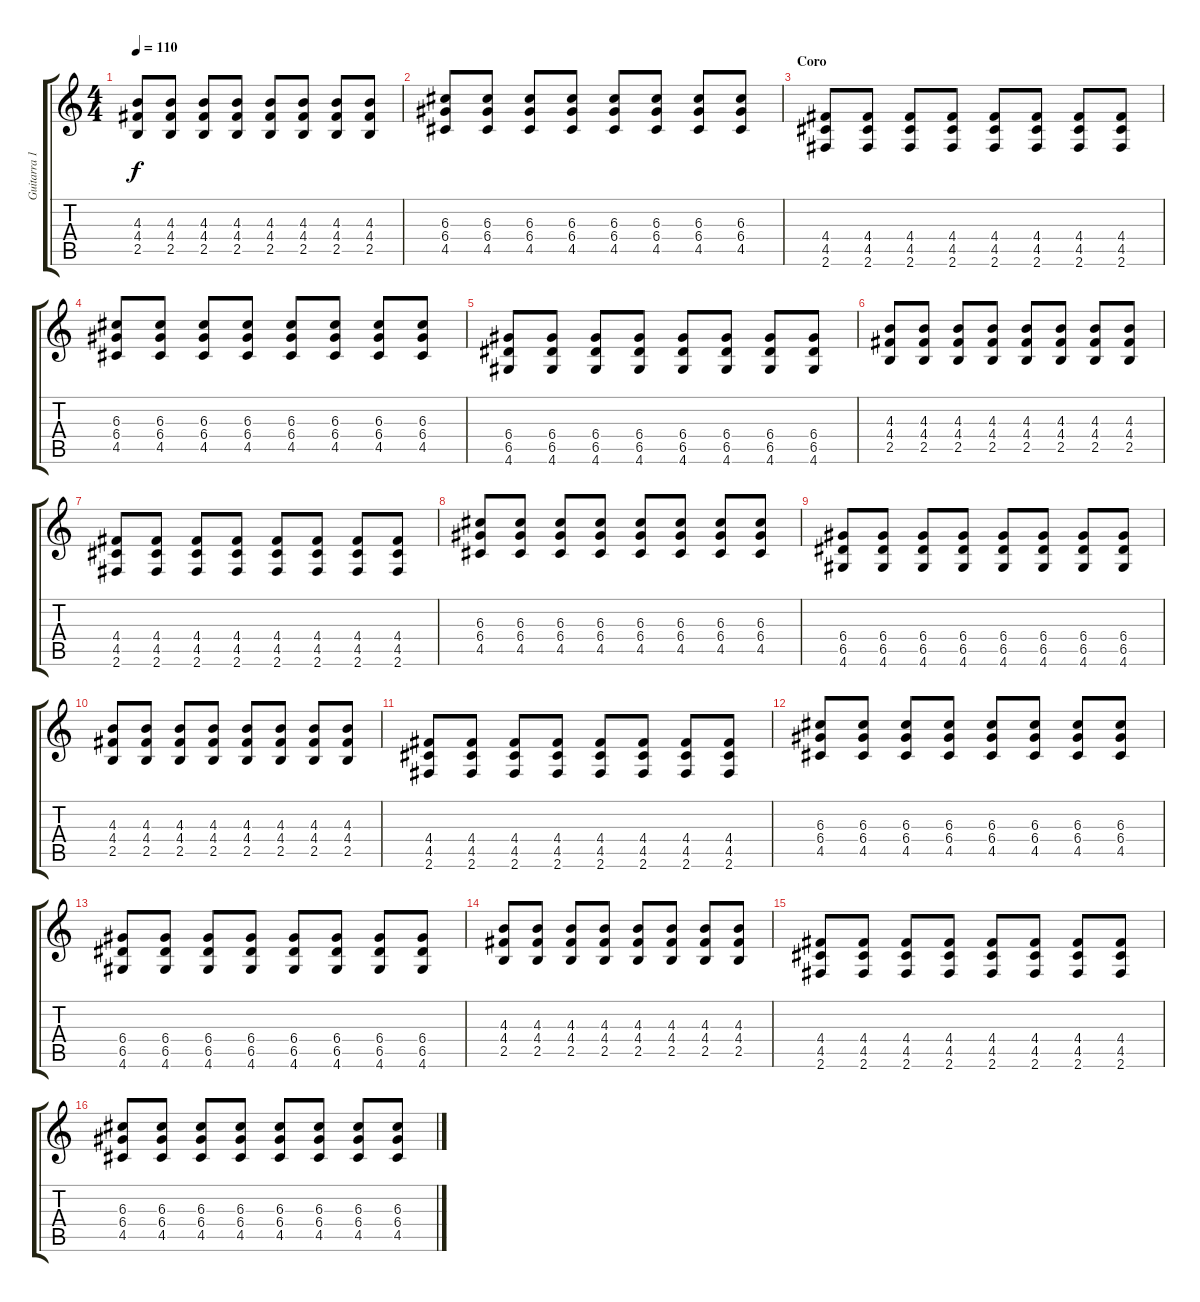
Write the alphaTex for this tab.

\track ("Guitarra 1" "Guitarra 1") {instrument electricguitarclean}
\staff {score tabs}
\tuning (E4 B3 G3 D3 A2 E2) {hide}
\ts (4 4)
\tempo 110
\clef g2
\ks c
(4.3 4.4 2.5).8{dy f volume 4} (4.3 4.4 2.5).8 (4.3 4.4 2.5).8 (4.3 4.4 2.5).8 (4.3 4.4 2.5).8 (4.3 4.4 2.5).8 (4.3 4.4 2.5).8 (4.3 4.4 2.5).8 |
(6.3 6.4 4.5).8 (6.3 6.4 4.5).8 (6.3 6.4 4.5).8 (6.3 6.4 4.5).8 (6.3 6.4 4.5).8 (6.3 6.4 4.5).8 (6.3 6.4 4.5).8 (6.3 6.4 4.5).8 |
\section ("" "Coro")
(4.4 4.5 2.6).8{volume 13} (4.4 4.5 2.6).8 (4.4 4.5 2.6).8 (4.4 4.5 2.6).8 (4.4 4.5 2.6).8 (4.4 4.5 2.6).8 (4.4 4.5 2.6).8 (4.4 4.5 2.6).8 |
(6.3 6.4 4.5).8 (6.3 6.4 4.5).8 (6.3 6.4 4.5).8 (6.3 6.4 4.5).8 (6.3 6.4 4.5).8 (6.3 6.4 4.5).8 (6.3 6.4 4.5).8 (6.3 6.4 4.5).8 |
(6.4 6.5 4.6).8 (6.4 6.5 4.6).8 (6.4 6.5 4.6).8 (6.4 6.5 4.6).8 (6.4 6.5 4.6).8 (6.4 6.5 4.6).8 (6.4 6.5 4.6).8 (6.4 6.5 4.6).8 |
(4.3 4.4 2.5).8 (4.3 4.4 2.5).8 (4.3 4.4 2.5).8 (4.3 4.4 2.5).8 (4.3 4.4 2.5).8 (4.3 4.4 2.5).8 (4.3 4.4 2.5).8 (4.3 4.4 2.5).8 |
(4.4 4.5 2.6).8 (4.4 4.5 2.6).8 (4.4 4.5 2.6).8 (4.4 4.5 2.6).8 (4.4 4.5 2.6).8 (4.4 4.5 2.6).8 (4.4 4.5 2.6).8 (4.4 4.5 2.6).8 |
(6.3 6.4 4.5).8 (6.3 6.4 4.5).8 (6.3 6.4 4.5).8 (6.3 6.4 4.5).8 (6.3 6.4 4.5).8 (6.3 6.4 4.5).8 (6.3 6.4 4.5).8 (6.3 6.4 4.5).8 |
(6.4 6.5 4.6).8 (6.4 6.5 4.6).8 (6.4 6.5 4.6).8 (6.4 6.5 4.6).8 (6.4 6.5 4.6).8 (6.4 6.5 4.6).8 (6.4 6.5 4.6).8 (6.4 6.5 4.6).8 |
(4.3 4.4 2.5).8 (4.3 4.4 2.5).8 (4.3 4.4 2.5).8 (4.3 4.4 2.5).8 (4.3 4.4 2.5).8 (4.3 4.4 2.5).8 (4.3 4.4 2.5).8 (4.3 4.4 2.5).8 |
(4.4 4.5 2.6).8 (4.4 4.5 2.6).8 (4.4 4.5 2.6).8 (4.4 4.5 2.6).8 (4.4 4.5 2.6).8 (4.4 4.5 2.6).8 (4.4 4.5 2.6).8 (4.4 4.5 2.6).8 |
(6.3 6.4 4.5).8 (6.3 6.4 4.5).8 (6.3 6.4 4.5).8 (6.3 6.4 4.5).8 (6.3 6.4 4.5).8 (6.3 6.4 4.5).8 (6.3 6.4 4.5).8 (6.3 6.4 4.5).8 |
(6.4 6.5 4.6).8 (6.4 6.5 4.6).8 (6.4 6.5 4.6).8 (6.4 6.5 4.6).8 (6.4 6.5 4.6).8 (6.4 6.5 4.6).8 (6.4 6.5 4.6).8 (6.4 6.5 4.6).8 |
(4.3 4.4 2.5).8 (4.3 4.4 2.5).8 (4.3 4.4 2.5).8 (4.3 4.4 2.5).8 (4.3 4.4 2.5).8 (4.3 4.4 2.5).8 (4.3 4.4 2.5).8 (4.3 4.4 2.5).8 |
(4.4 4.5 2.6).8 (4.4 4.5 2.6).8 (4.4 4.5 2.6).8 (4.4 4.5 2.6).8 (4.4 4.5 2.6).8 (4.4 4.5 2.6).8 (4.4 4.5 2.6).8 (4.4 4.5 2.6).8 |
(6.3 6.4 4.5).8 (6.3 6.4 4.5).8 (6.3 6.4 4.5).8 (6.3 6.4 4.5).8 (6.3 6.4 4.5).8 (6.3 6.4 4.5).8 (6.3 6.4 4.5).8 (6.3 6.4 4.5).8
